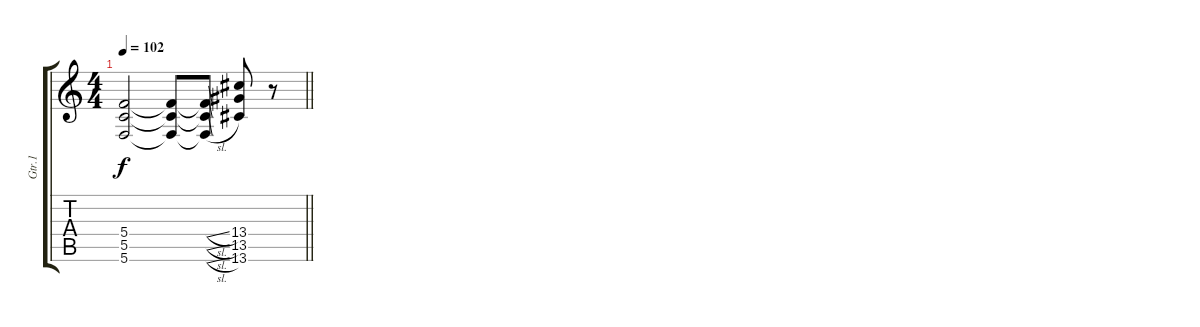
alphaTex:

\track ("Gtr.1" "Gtr.1") {instrument distortionguitar}
\staff {score tabs}
\tuning (D4 A3 F3 C3 G2 C2) {hide}
\ts (4 4)
\tempo 102
\clef g2
\barLineRight lightlight
\ks c
(5.4 5.5 5.6).2{dy f} (5.4{t} 5.5{t} 5.6{t}).8 (5.4{sl t} 5.5{sl t} 5.6{sl t}).8 (13.4 13.5 13.6).8 r.8
